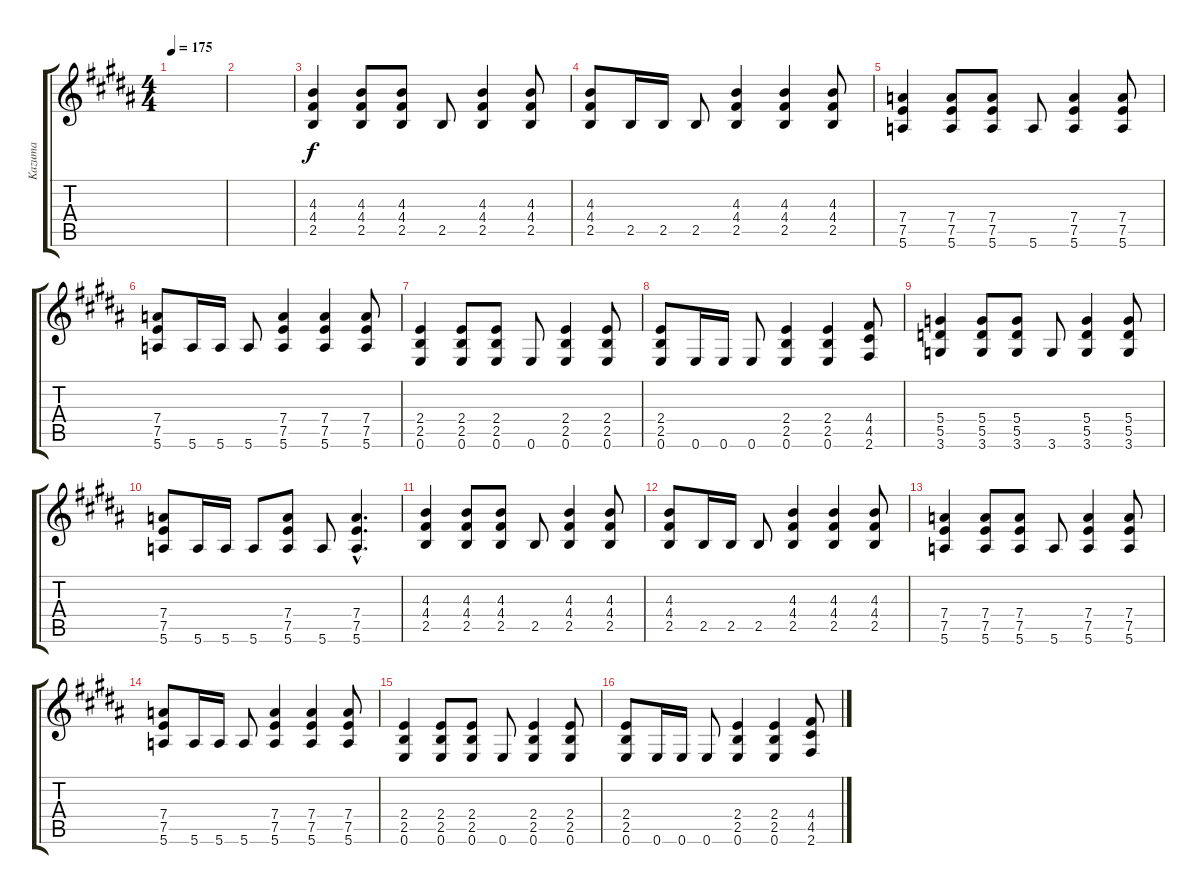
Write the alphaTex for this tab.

\track ("Kazuma" "Kazuma") {instrument overdrivenguitar}
\staff {score tabs}
\tuning (E4 B3 G3 D3 A2 E2) {hide}
\ts (4 4)
\tempo 175
\clef g2
\ks b
|
|
(4.3 4.4 2.5).4 (4.3 4.4 2.5).8 (4.3 4.4 2.5).8 2.5.8 (4.3 4.4 2.5).4 (4.3 4.4 2.5).8 |
(4.3 4.4 2.5).8 2.5.16 2.5.16 2.5.8 (4.3 4.4 2.5).4 (4.3 4.4 2.5).4 (4.3 4.4 2.5).8 |
(7.4 7.5 5.6).4 (7.4 7.5 5.6).8 (7.4 7.5 5.6).8 5.6.8 (7.4 7.5 5.6).4 (7.4 7.5 5.6).8 |
(7.4 7.5 5.6).8 5.6.16 5.6.16 5.6.8 (7.4 7.5 5.6).4 (7.4 7.5 5.6).4 (7.4 7.5 5.6).8 |
(2.4 2.5 0.6).4 (2.4 2.5 0.6).8 (2.4 2.5 0.6).8 0.6.8 (2.4 2.5 0.6).4 (2.4 2.5 0.6).8 |
(2.4 2.5 0.6).8 0.6.16 0.6.16 0.6.8 (2.4 2.5 0.6).4 (2.4 2.5 0.6).4 (4.4 4.5 2.6).8 |
(5.4 5.5 3.6).4 (5.4 5.5 3.6).8 (5.4 5.5 3.6).8 3.6.8 (5.4 5.5 3.6).4 (5.4 5.5 3.6).8 |
(7.4 7.5 5.6).8 5.6.16 5.6.16 5.6.8 (7.4 7.5 5.6).8 5.6.8 (7.4{hac} 7.5{hac} 5.6{hac}).4{d} |
(4.3 4.4 2.5).4 (4.3 4.4 2.5).8 (4.3 4.4 2.5).8 2.5.8 (4.3 4.4 2.5).4 (4.3 4.4 2.5).8 |
(4.3 4.4 2.5).8 2.5.16 2.5.16 2.5.8 (4.3 4.4 2.5).4 (4.3 4.4 2.5).4 (4.3 4.4 2.5).8 |
(7.4 7.5 5.6).4 (7.4 7.5 5.6).8 (7.4 7.5 5.6).8 5.6.8 (7.4 7.5 5.6).4 (7.4 7.5 5.6).8 |
(7.4 7.5 5.6).8 5.6.16 5.6.16 5.6.8 (7.4 7.5 5.6).4 (7.4 7.5 5.6).4 (7.4 7.5 5.6).8 |
(2.4 2.5 0.6).4 (2.4 2.5 0.6).8 (2.4 2.5 0.6).8 0.6.8 (2.4 2.5 0.6).4 (2.4 2.5 0.6).8 |
(2.4 2.5 0.6).8 0.6.16 0.6.16 0.6.8 (2.4 2.5 0.6).4 (2.4 2.5 0.6).4 (4.4 4.5 2.6).8
